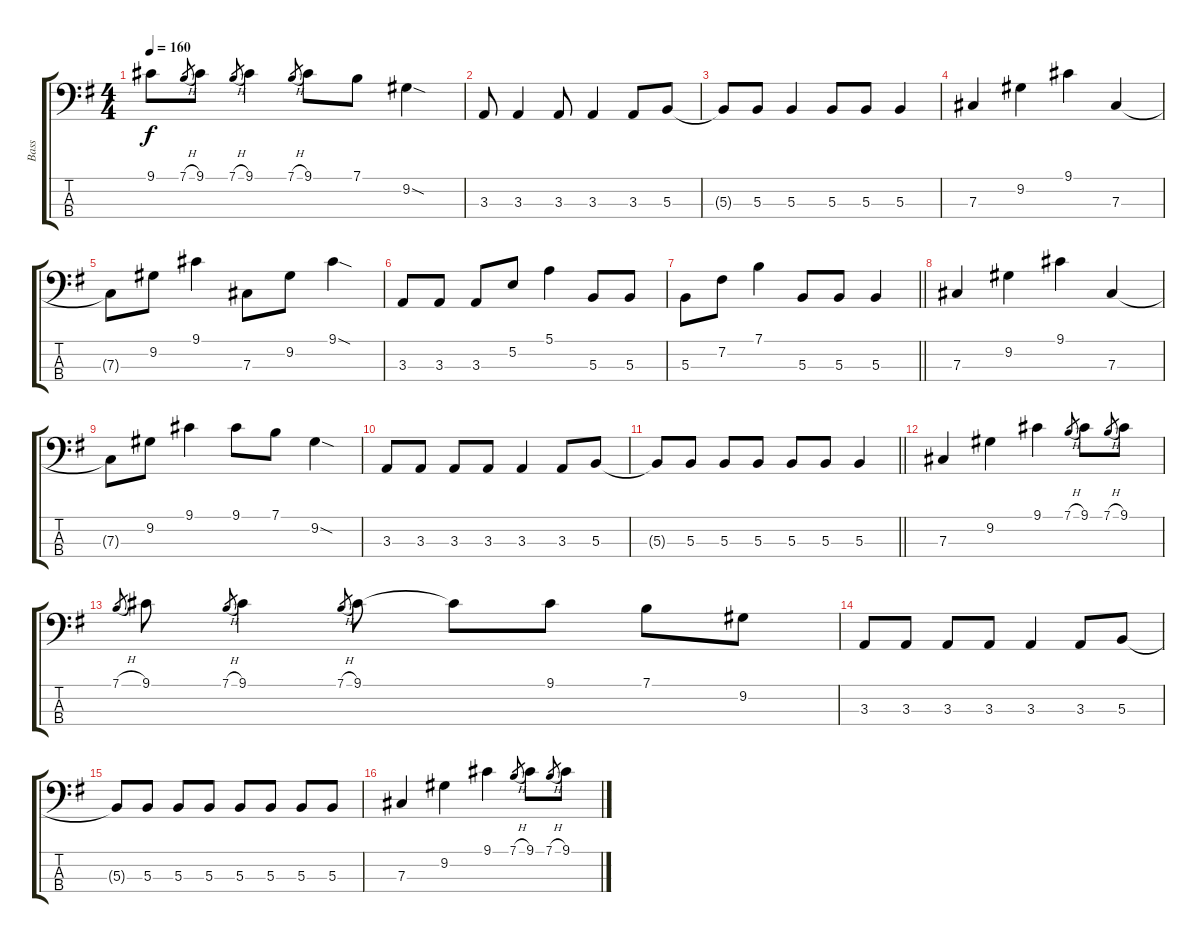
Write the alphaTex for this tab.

\track ("Bass" "Bass") {instrument electricbassfinger}
\staff {score tabs}
\tuning (E2 B1 Gb1 Db1) {hide}
\ts (4 4)
\tempo 160
\clef f4
\ks g
9.1{t}.8{dy f} 7.1{h}.8{gr} 9.1.8 7.1{h}.8{gr} 9.1.4 7.1{h}.8{gr} 9.1.8 7.1.8 9.2{sod}.4 |
3.3.8 3.3.4 3.3.8 3.3.4 3.3.8 5.3.8 |
5.3{t}.8 5.3.8 5.3.4 5.3.8 5.3.8 5.3.4 |
7.3.4 9.2.4 9.1.4 7.3.4 |
7.3{t}.8 9.2.8 9.1.4 7.3.8 9.2.8 9.1{sod}.4 |
3.3.8 3.3.8 3.3.8 5.2.8 5.1.4 5.3.8 5.3.8 |
\barLineRight lightlight
5.3.8 7.2.8 7.1.4 5.3.8 5.3.8 5.3.4 |
7.3.4 9.2.4 9.1.4 7.3.4 |
7.3{t}.8 9.2.8 9.1.4 9.1.8 7.1.8 9.2{sod}.4 |
3.3.8 3.3.8 3.3.8 3.3.8 3.3.4 3.3.8 5.3.8 |
\barLineRight lightlight
5.3{t}.8 5.3.8 5.3.8 5.3.8 5.3.8 5.3.8 5.3.4 |
7.3.4 9.2.4 9.1.4 7.1{h}.8{gr} 9.1.8 7.1{h}.8{gr} 9.1.8 |
7.1{h}.8{gr} 9.1.8 7.1{h}.8{gr} 9.1.4 7.1{h}.8{gr} 9.1.8 9.1{t}.8 9.1.8 7.1.8 9.2.8 |
3.3.8 3.3.8 3.3.8 3.3.8 3.3.4 3.3.8 5.3.8 |
5.3{t}.8 5.3.8 5.3.8 5.3.8 5.3.8 5.3.8 5.3.8 5.3.8 |
7.3.4 9.2.4 9.1.4 7.1{h}.8{gr} 9.1.8 7.1{h}.8{gr} 9.1.8
